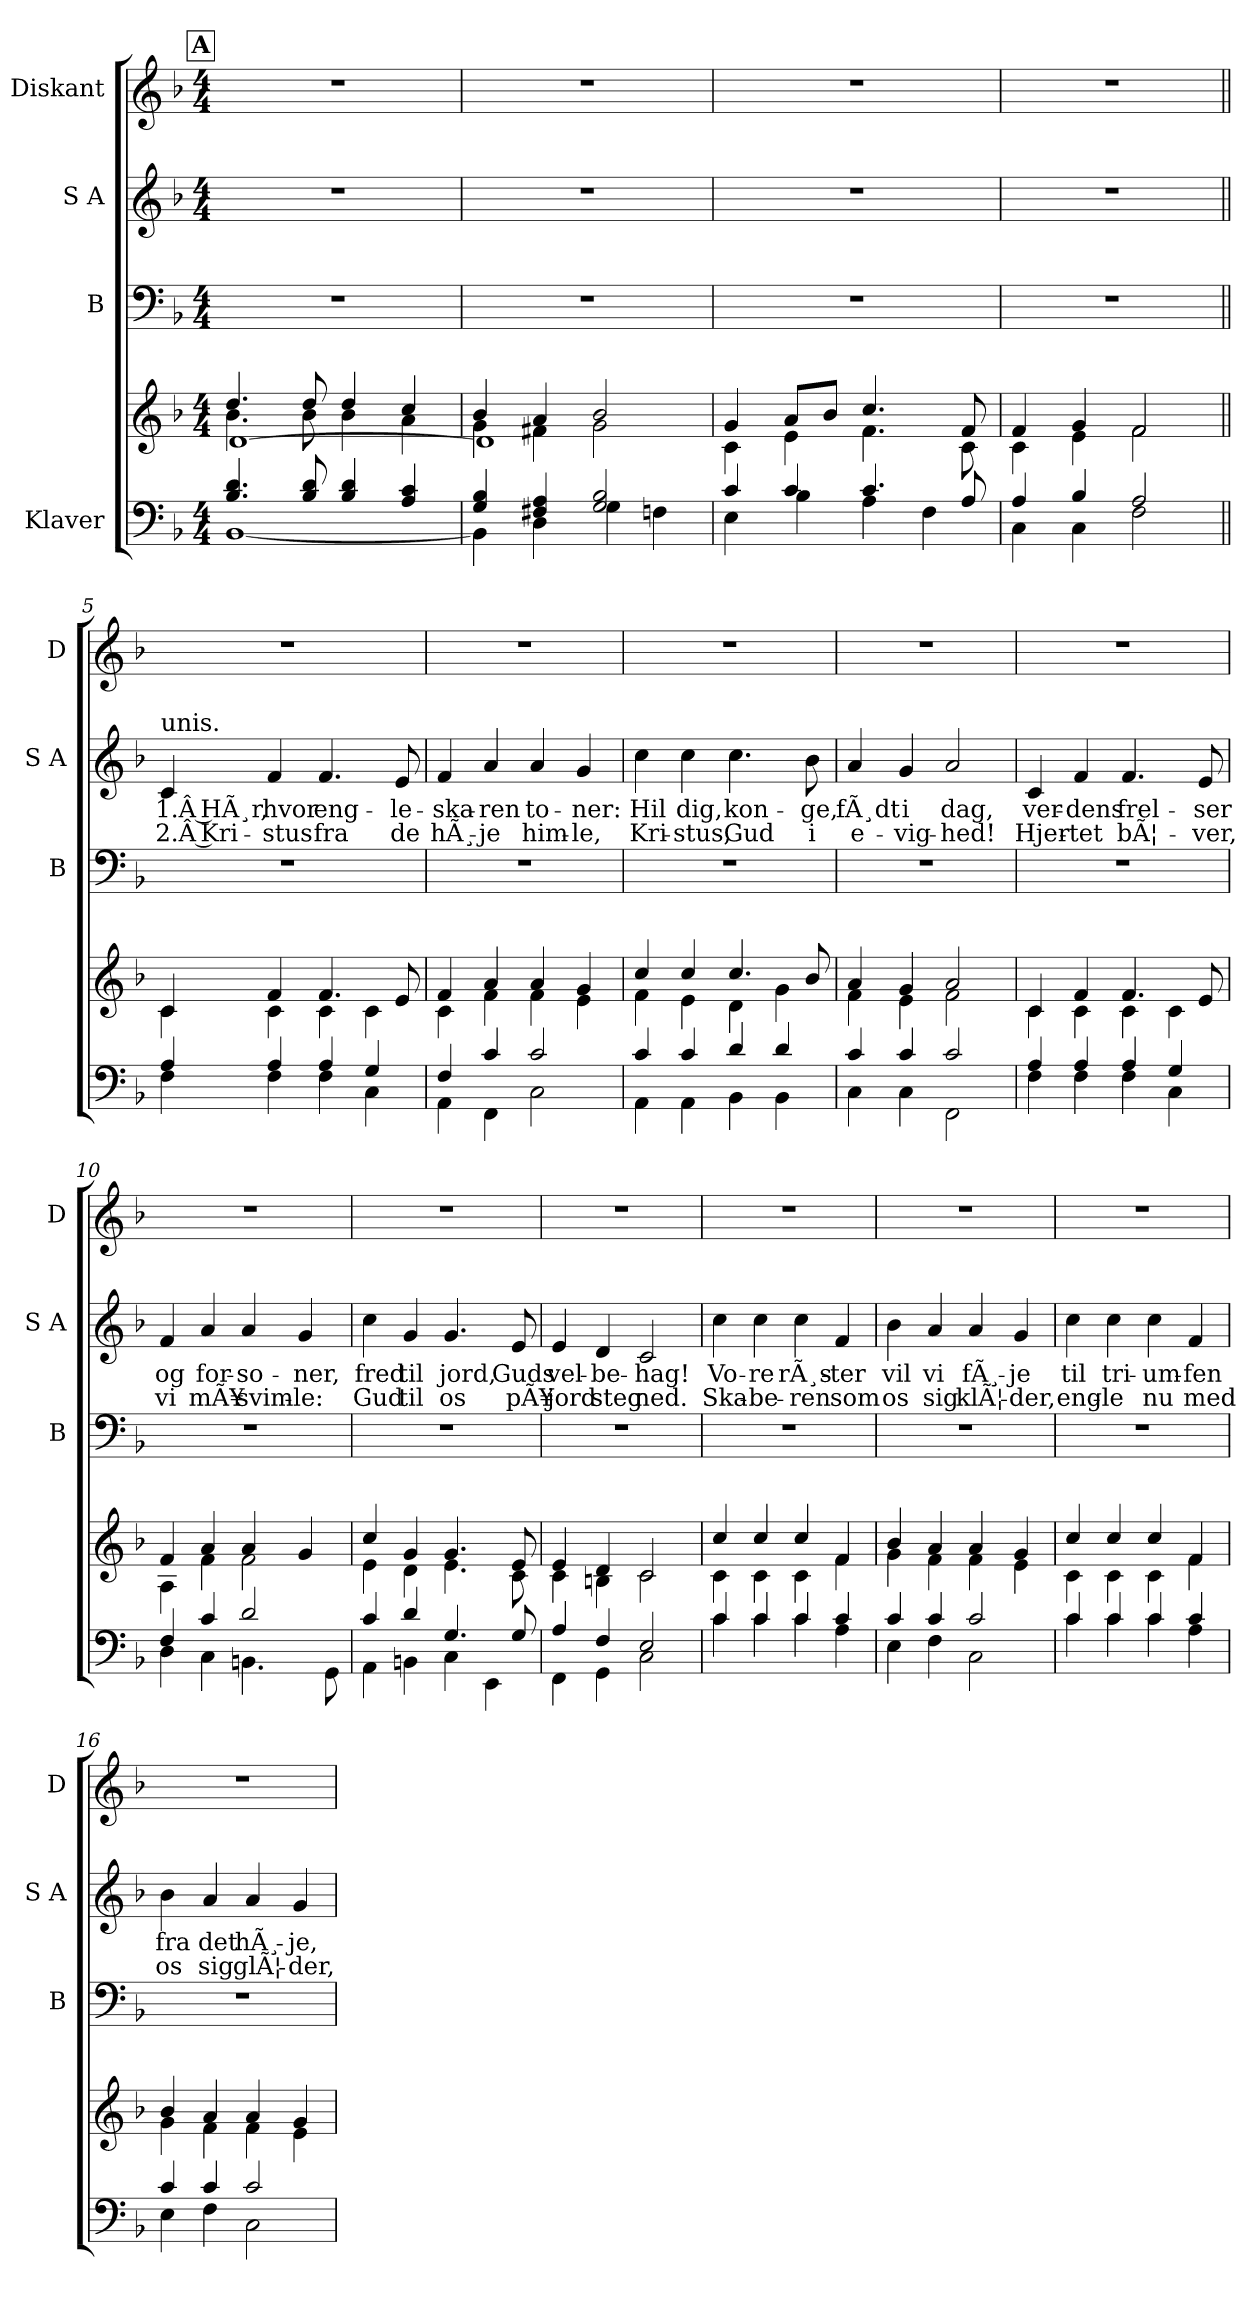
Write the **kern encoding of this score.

**kern	**kern	**kern	**kern	**text	**text	**kern
*part4	*part4	*part3	*part2	*part2	*part2	*part1
*staff5	*staff4	*staff3	*staff2	*staff2	*staff2	*staff1
*I"Klaver	*	*I"B	*I"S A	*	*	*I"Diskant
*	*	*I'B	*I'S A	*	*	*I'D
*clefF4	*clefG2	*clefF4	*clefG2	*	*	*clefG2
*k[b-]	*k[b-]	*k[b-]	*k[b-]	*	*	*k[b-]
*M4/4	*M4/4	*M4/4	*M4/4	*	*	*M4/4
*MM100	*MM100	*MM100	*MM100	*	*	*MM100
!!LO:REH:place=s1:a:B:fs=14:t=A
=1	=1	=1	=1	=1	=1	=1
*^	*^	*	*	*	*	*
*	*	*	*^	*	*	*	*	*
4.B-/ 4.d/	[1BB-	4.dd/	4.b-\	[1d	1r	1r	.	.	1r
8B-/ 8d/	.	8dd/	8b-\	.	.	.	.	.	.
4B-/ 4d/	.	4dd/	4b-\	.	.	.	.	.	.
4A/ 4c/	.	4cc/	4a\	.	.	.	.	.	.
=2	=2	=2	=2	=2	=2	=2	=2	=2	=2
4G/ 4B-/	4BB-\]	4b-/	4g\	1d]	1r	1r	.	.	1r
4F#X/ 4A/	4D\	4a/	4f#X\	.	.	.	.	.	.
2G/ 2B-/	4G\	2b-/	2g\	.	.	.	.	.	.
.	4Fn\	.	.	.	.	.	.	.	.
*	*	*	*v	*v	*	*	*	*	*
=3	=3	=3	=3	=3	=3	=3	=3	=3
4c/	4E\	4g/	4c\	1r	1r	.	.	1r
4c/	4B-\	8a/L	4e\	.	.	.	.	.
.	.	8b-/J	.	.	.	.	.	.
4.c/	4A\	4.cc/	4.f\	.	.	.	.	.
.	4F\	.	.	.	.	.	.	.
8A/	.	8f/	8c\	.	.	.	.	.
=4	=4	=4	=4	=4	=4	=4	=4	=4
4A/	4C\	4f/	4c\	1r	1r	.	.	1r
4B-/	4C\	4g/	4e\	.	.	.	.	.
2A/	2F\	2f/	2f\	.	.	.	.	.
!!LO:LB:g=z
=5||	=5||	=5||	=5||	=5||	=5||	=5||	=5||	=5||
!	!	!	!	!	!LO:TX:a:t=unis.	!	!	!
4A/	4F\	4c/	4c\	1r	4c/	1.Â HÃ¸r,	2.Â Kri-	1r
4A/	4F\	4f/	4c\	.	4f/	hvor	-stus	.
4A/	4F\	4.f/	4c\	.	4.f/	eng-	fra	.
4G/	4C\	.	4c\	.	.	.	.	.
.	.	8e/	.	.	8e/	-le-	de	.
=6	=6	=6	=6	=6	=6	=6	=6	=6
4F/	4AA\	4f/	4c\	1r	4f/	-ska-	hÃ¸-	1r
4c/	4FF\	4a/	4f\	.	4a/	-ren	-je	.
2c/	2C\	4a/	4f\	.	4a/	to-	him-	.
.	.	4g/	4e\	.	4g/	-ner:	-le,	.
=7	=7	=7	=7	=7	=7	=7	=7	=7
4c/	4AA\	4cc/	4f\	1r	4cc\	Hil	Kri-	1r
4c/	4AA\	4cc/	4e\	.	4cc\	dig,	-stus,	.
4d/	4BB-\	4.cc/	4d\	.	4.cc\	kon-	Gud	.
4d/	4BB-\	.	4g\	.	.	.	.	.
.	.	8b-/	.	.	8b-\	-ge,	i	.
=8	=8	=8	=8	=8	=8	=8	=8	=8
4c/	4C\	4a/	4f\	1r	4a/	fÃ¸dt	e-	1r
4c/	4C\	4g/	4e\	.	4g/	i	-vig-	.
2c/	2FF\	2a/	2f\	.	2a/	dag,	-hed!	.
=9	=9	=9	=9	=9	=9	=9	=9	=9
4A/	4F\	4c/	4c\	1r	4c/	ver-	Hjer-	1r
4A/	4F\	4f/	4c\	.	4f/	-dens	-tet	.
4A/	4F\	4.f/	4c\	.	4.f/	frel-	bÃ¦-	.
4G/	4C\	.	4c\	.	.	.	.	.
.	.	8e/	.	.	8e/	-ser	-ver,	.
!!LO:PB:g=z
=10	=10	=10	=10	=10	=10	=10	=10	=10
4F/	4D\	4f/	4A\	1r	4f/	og	vi	1r
4c/	4C\	4a/	4f\	.	4a/	for-	mÃ¥	.
2d/	4.BBn\	4a/	2f\	.	4a/	-so-	svim-	.
.	.	4g/	.	.	4g/	-ner,	-le:	.
.	8GG\	.	.	.	.	.	.	.
=11	=11	=11	=11	=11	=11	=11	=11	=11
4c/	4AA\	4cc/	4e\	1r	4cc\	fred	Gud	1r
4d/	4BBn\	4g/	4d\	.	4g/	til	til	.
4.G/	4C\	4.g/	4.e\	.	4.g/	jord,	os	.
.	4EE\	.	.	.	.	.	.	.
8G/	.	8e/	8c\	.	8e/	Guds	pÃ¥	.
=12	=12	=12	=12	=12	=12	=12	=12	=12
4A/	4FF\	4e/	4c\	1r	4e/	vel-	jord	1r
4F/	4GG\	4d/	4Bn\	.	4d/	-be-	steg	.
2E/	2C\	2c/	2c\	.	2c/	-hag!	ned.	.
=13	=13	=13	=13	=13	=13	=13	=13	=13
4c/	4c\	4cc/	4c\	1r	4cc\	Vo-	Ska-	1r
4c/	4c\	4cc/	4c\	.	4cc\	-re	-be-	.
4c/	4c\	4cc/	4c\	.	4cc\	rÃ¸s-	-ren	.
4c/	4A\	4f/	4f\	.	4f/	-ter	som	.
=14	=14	=14	=14	=14	=14	=14	=14	=14
4c/	4E\	4b-/	4g\	1r	4b-\	vil	os	1r
4c/	4F\	4a/	4f\	.	4a/	vi	sig	.
2c/	2C\	4a/	4f\	.	4a/	fÃ¸-	klÃ¦-	.
.	.	4g/	4e\	.	4g/	-je	-der,	.
=15	=15	=15	=15	=15	=15	=15	=15	=15
4c/	4c\	4cc/	4c\	1r	4cc\	til	eng-	1r
4c/	4c\	4cc/	4c\	.	4cc\	tri-	-le	.
4c/	4c\	4cc/	4c\	.	4cc\	-um-	nu	.
4c/	4A\	4f/	4f\	.	4f/	-fen	med	.
!!LO:LB:g=z
=16	=16	=16	=16	=16	=16	=16	=16	=16
4c/	4E\	4b-/	4g\	1r	4b-\	fra	os	1r
4c/	4F\	4a/	4f\	.	4a/	det	sig	.
2c/	2C\	4a/	4f\	.	4a/	hÃ¸-	glÃ¦-	.
.	.	4g/	4e\	.	4g/	-je,	-der,	.
*v	*v	*	*	*	*	*	*	*
*	*v	*v	*	*	*	*	*
=	=	=	=	=	=	=
*-	*-	*-	*-	*-	*-	*-
